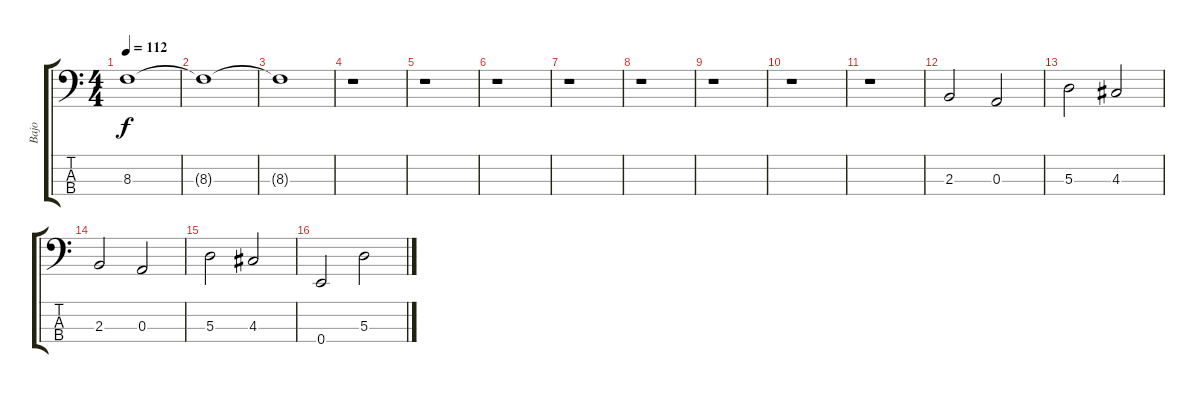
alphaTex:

\track ("Bajo" "Bajo") {instrument electricbasspick}
\staff {score tabs}
\tuning (G2 D2 A1 E1) {hide}
\ts (4 4)
\tempo 112
\clef f4
\ks c
8.3{t}.1{dy f} |
8.3{t}.1{volume 0} |
8.3{t}.1 |
r.1 |
r.1 |
r.1 |
r.1 |
r.1 |
r.1 |
r.1 |
r.1{volume 16} |
2.3.2 0.3.2 |
5.3.2 4.3.2 |
2.3.2 0.3.2 |
5.3.2 4.3.2 |
0.4.2 5.3.2
